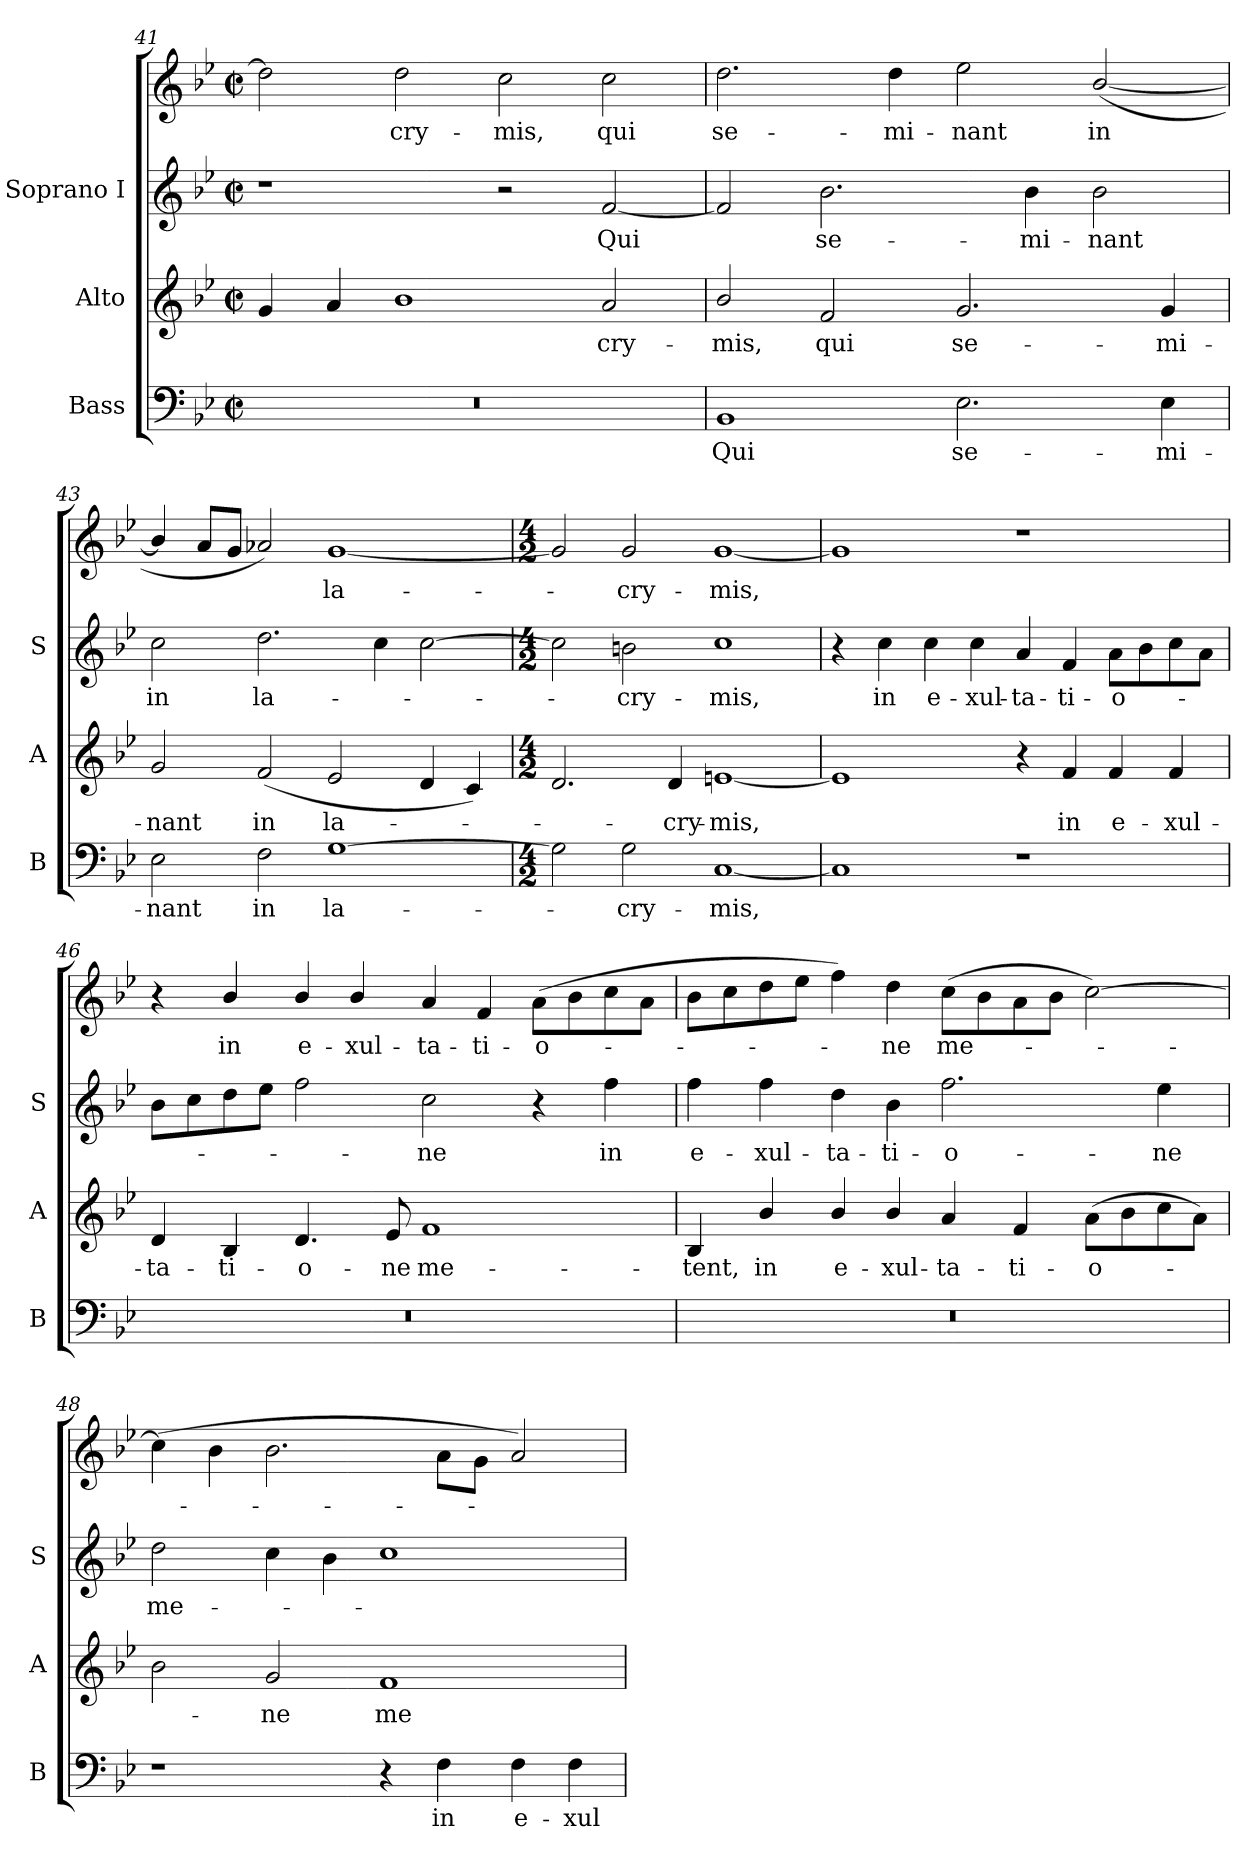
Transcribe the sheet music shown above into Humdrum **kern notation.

**kern	**text	**kern	**text	**kern	**text	**kern	**text
*part3	*part3	*part2	*part2	*part1	*part1	*part1	*part1
*staff4	*staff4	*staff3	*staff3	*staff2	*staff2	*staff1	*staff1
*I"Bass	*	*I"Alto	*	*I"Soprano I	*	*	*
*I'B	*	*I'A	*	*I'S	*	*	*
*clefF4	*	*clefG2	*	*clefG2	*	*clefG2	*
*k[b-e-]	*	*k[b-e-]	*	*k[b-e-]	*	*k[b-e-]	*
*B-:	*	*B-:	*	*B-:	*	*B-:	*
*M4/2	*	*M4/2	*	*M4/2	*	*M4/2	*
*met(c|)	*	*met(c|)	*	*met(c|)	*	*met(c|)	*
=41	=41	=41	=41	=41	=41	=41	=41
0r	.	4g	.	1r	.	2dd]	.
.	.	4a/	.	.	.	.	.
!	!	!	!	!	!	!	!LO:LY:b
.	.	1b-	.	.	.	2dd	cry-
!	!	!	!	!	!	!	!LO:LY:b
.	.	.	.	2r	.	2cc	-mis,
!	!	!	!LO:LY:b	!	!LO:LY:b	!	!LO:LY:b
.	.	2a	cry-	[2f	Qui	2cc	qui
=42	=42	=42	=42	=42	=42	=42	=42
!	!LO:LY:b	!	!LO:LY:b	!	!	!	!LO:LY:b
1BB-	Qui	2b-/	-mis,	2f]	.	2.dd	se-
!	!	!	!LO:LY:b	!	!LO:LY:b	!	!
.	.	2f	qui	2.b-	se-	.	.
!	!	!	!	!	!	!	!LO:LY:b
.	.	.	.	.	.	4dd	-mi-
!	!LO:LY:b	!	!LO:LY:b	!	!	!	!LO:LY:b
2.E-	se-	2.g	se-	.	.	2ee-	-nant
!	!	!	!	!	!LO:LY:b	!	!
.	.	.	.	4b-	-mi-	.	.
!	!	!	!	!	!LO:LY:b	!	!LO:LY:b
.	.	.	.	2b-	-nant	(<[2b-/	in
!	!LO:LY:b	!	!LO:LY:b	!	!	!	!
4E-	-mi-	4g	-mi-	.	.	.	.
=43	=43	=43	=43	=43	=43	=43	=43
!	!LO:LY:b	!	!LO:LY:b	!	!LO:LY:b	!	!
2E-	-nant	2g	-nant	2cc	in	4b-/]	.
.	.	.	.	.	.	8aL	.
.	.	.	.	.	.	8gJ	.
!	!LO:LY:b	!	!LO:LY:b	!	!LO:LY:b	!	!
2F	in	(<2f	in	2.dd	la-	2a-X/)	.
!	!LO:LY:b	!	!LO:LY:b	!	!	!	!LO:LY:b
[1G	la-	2e-	la-	.	.	[1g	la-
.	.	.	.	4cc	.	.	.
.	.	4d	.	[2cc	.	.	.
.	.	4c)	.	.	.	.	.
!!LO:LB:g=z
=44	=44	=44	=44	=44	=44	=44	=44
*M4/2	*	*M4/2	*	*M4/2	*	*M4/2	*
2G]	.	2.d	.	2cc]	.	2g]	.
!	!LO:LY:b	!	!	!	!LO:LY:b	!	!LO:LY:b
2G	cry-	.	.	2bn	cry-	2g	cry-
!	!	!	!LO:LY:b	!	!	!	!
.	.	4d	cry-	.	.	.	.
!	!LO:LY:b	!	!LO:LY:b	!	!LO:LY:b	!	!LO:LY:b
[1C	-mis,	[1en	-mis,	1cc	-mis,	[1g	-mis,
=45	=45	=45	=45	=45	=45	=45	=45
1C]	.	1e]	.	4r	.	1g]	.
!	!	!	!	!	!LO:LY:b	!	!
.	.	.	.	4cc	in	.	.
!	!	!	!	!	!LO:LY:b	!	!
.	.	.	.	4cc	e-	.	.
!	!	!	!	!	!LO:LY:b	!	!
.	.	.	.	4cc	-xul-	.	.
!	!	!	!	!	!LO:LY:b	!	!
1r	.	4r	.	4a/	-ta-	1r	.
!	!	!	!LO:LY:b	!	!LO:LY:b	!	!
.	.	4f	in	4f	-ti-	.	.
!	!	!	!LO:LY:b	!	!LO:LY:b	!	!
.	.	4f	e-	8aL	-o-	.	.
.	.	.	.	8b-	.	.	.
!	!	!	!LO:LY:b	!	!	!	!
.	.	4f	-xul-	8cc	.	.	.
.	.	.	.	8aJ	.	.	.
=46	=46	=46	=46	=46	=46	=46	=46
!	!	!	!LO:LY:b	!	!	!	!
0r	.	4d	-ta-	8b-L	.	4r	.
.	.	.	.	8cc	.	.	.
!	!	!	!LO:LY:b	!	!	!	!LO:LY:b
.	.	4B-	-ti-	8dd	.	4b-/	in
.	.	.	.	8ee-J	.	.	.
!	!	!	!LO:LY:b	!	!	!	!LO:LY:b
.	.	4.d	-o-	2ff	.	4b-/	e-
!	!	!	!	!	!	!	!LO:LY:b
.	.	.	.	.	.	4b-/	-xul-
!	!	!	!LO:LY:b	!	!	!	!
.	.	8e-	-ne	.	.	.	.
!	!	!	!LO:LY:b	!	!LO:LY:b	!	!LO:LY:b
.	.	1f	me-	2cc	ne	4a/	-ta-
!	!	!	!	!	!	!	!LO:LY:b
.	.	.	.	.	.	4f	-ti-
!	!	!	!	!	!	!	!LO:LY:b
.	.	.	.	4r	.	(>8aL	-o-
.	.	.	.	.	.	8b-	.
!	!	!	!	!	!LO:LY:b	!	!
.	.	.	.	4ff	in	8cc	.
.	.	.	.	.	.	8aJ	.
=47	=47	=47	=47	=47	=47	=47	=47
!	!	!	!LO:LY:b	!	!LO:LY:b	!	!
0r	.	4B-	-tent,	4ff	e-	8b-L	.
.	.	.	.	.	.	8cc	.
!	!	!	!LO:LY:b	!	!LO:LY:b	!	!
.	.	4b-/	in	4ff	-xul-	8dd	.
.	.	.	.	.	.	8ee-J	.
!	!	!	!LO:LY:b	!	!LO:LY:b	!	!
.	.	4b-/	e-	4dd	-ta-	4ff)	.
!	!	!	!LO:LY:b	!	!LO:LY:b	!	!LO:LY:b
.	.	4b-/	-xul-	4b-	-ti-	4dd	ne
!	!	!	!LO:LY:b	!	!LO:LY:b	!	!LO:LY:b
.	.	4a/	-ta-	2.ff	-o-	(>8ccL	me-
.	.	.	.	.	.	8b-	.
!	!	!	!LO:LY:b	!	!	!	!
.	.	4f	-ti-	.	.	8a	.
.	.	.	.	.	.	8b-J	.
!	!	!	!LO:LY:b	!	!	!	!
.	.	(>8aL	-o-	.	.	[2cc)	.
.	.	8b-	.	.	.	.	.
!	!	!	!	!	!LO:LY:b	!	!
.	.	8cc	.	4ee-	-ne	.	.
.	.	8aJ)	.	.	.	.	.
!!LO:LB:g=z
=48	=48	=48	=48	=48	=48	=48	=48
!	!	!	!	!	!LO:LY:b	!	!
1r	.	2b-	.	2dd	me-	(>4cc]	.
.	.	.	.	.	.	4b-	.
!	!	!	!LO:LY:b	!	!	!	!
.	.	2g	ne	4cc	.	2.b-	.
.	.	.	.	4b-	.	.	.
!	!	!	!LO:LY:b	!	!	!	!
4r	.	1f	me-	1cc	.	.	.
!	!LO:LY:b	!	!	!	!	!	!
4F	in	.	.	.	.	8a\L	.
.	.	.	.	.	.	8g\J	.
!	!LO:LY:b	!	!	!	!	!	!
4F	e-	.	.	.	.	2a)	.
!	!LO:LY:b	!	!	!	!	!	!
4F	-xul-	.	.	.	.	.	.
=	=	=	=	=	=	=	=
*-	*-	*-	*-	*-	*-	*-	*-
